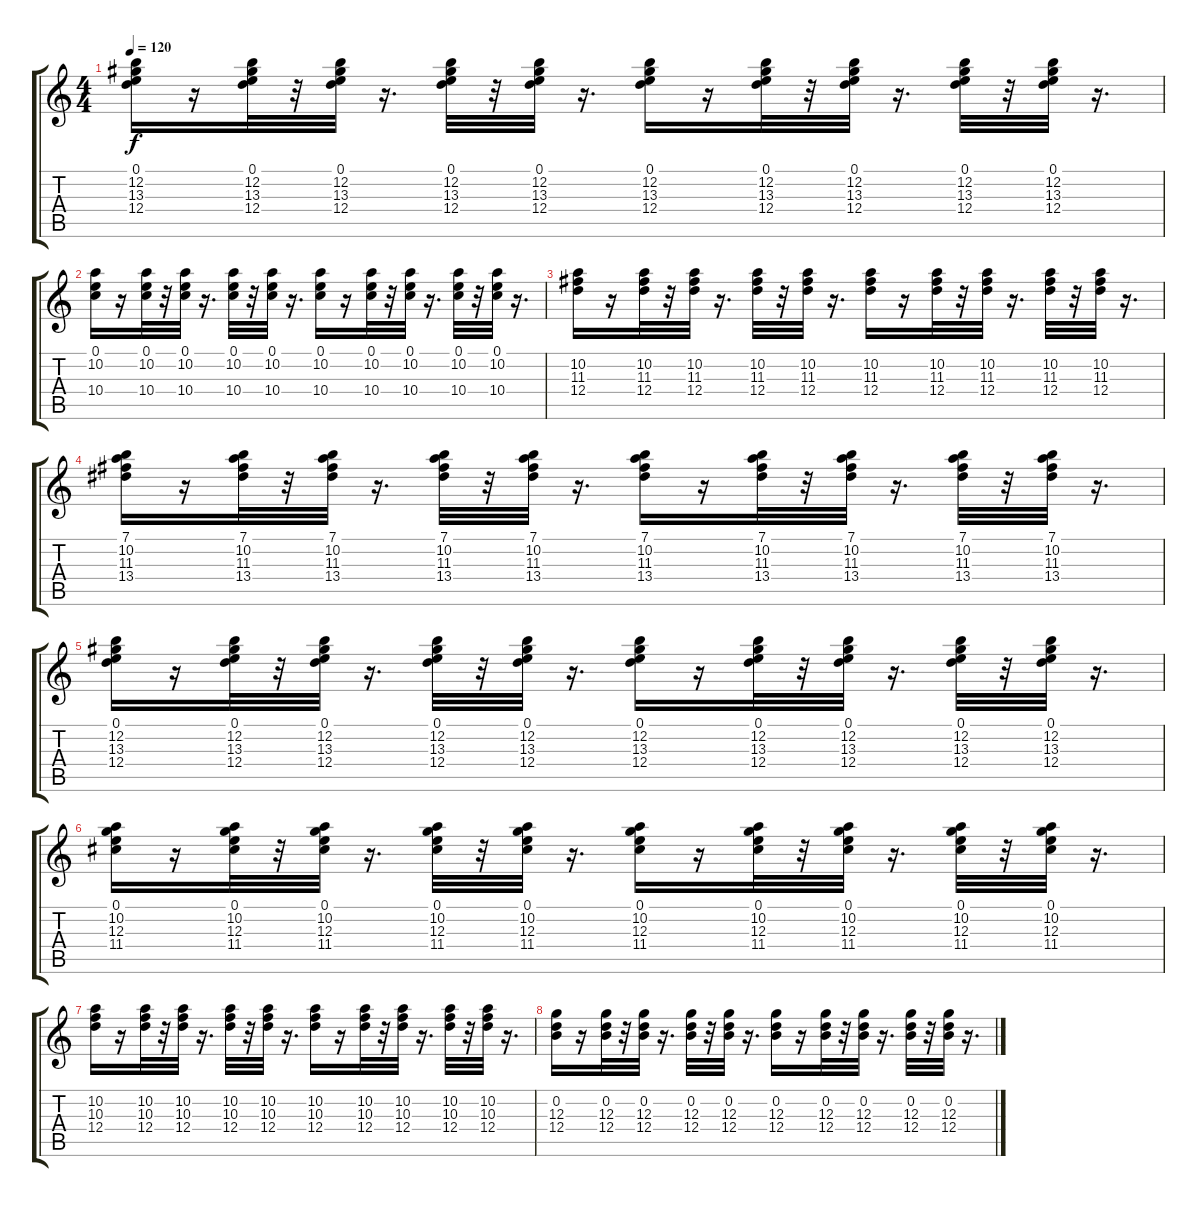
\track "" {instrument electricguitarjazz}
\staff {score tabs}
\tuning (E4 B3 G3 D3 A2 E2) {hide}
\ts (4 4)
\tempo 120
\clef g2
\ks c
(0.1 12.2 13.3 12.4).16{dy f} r.16 (0.1 12.2 13.3 12.4).32 r.32 (0.1 12.2 13.3 12.4).32 r.16{d} (0.1 12.2 13.3 12.4).32 r.32 (0.1 12.2 13.3 12.4).32 r.16{d} (0.1 12.2 13.3 12.4).16 r.16 (0.1 12.2 13.3 12.4).32 r.32 (0.1 12.2 13.3 12.4).32 r.16{d} (0.1 12.2 13.3 12.4).32 r.32 (0.1 12.2 13.3 12.4).32 r.16{d} |
(0.1 10.2 10.4).16 r.16 (0.1 10.2 10.4).32 r.32 (0.1 10.2 10.4).32 r.16{d} (0.1 10.2 10.4).32 r.32 (0.1 10.2 10.4).32 r.16{d} (0.1 10.2 10.4).16 r.16 (0.1 10.2 10.4).32 r.32 (0.1 10.2 10.4).32 r.16{d} (0.1 10.2 10.4).32 r.32 (0.1 10.2 10.4).32 r.16{d} |
(10.2 11.3 12.4).16 r.16 (10.2 11.3 12.4).32 r.32 (10.2 11.3 12.4).32 r.16{d} (10.2 11.3 12.4).32 r.32 (10.2 11.3 12.4).32 r.16{d} (10.2 11.3 12.4).16 r.16 (10.2 11.3 12.4).32 r.32 (10.2 11.3 12.4).32 r.16{d} (10.2 11.3 12.4).32 r.32 (10.2 11.3 12.4).32 r.16{d} |
(7.1 10.2 11.3 13.4).16 r.16 (7.1 10.2 11.3 13.4).32 r.32 (7.1 10.2 11.3 13.4).32 r.16{d} (7.1 10.2 11.3 13.4).32 r.32 (7.1 10.2 11.3 13.4).32 r.16{d} (7.1 10.2 11.3 13.4).16 r.16 (7.1 10.2 11.3 13.4).32 r.32 (7.1 10.2 11.3 13.4).32 r.16{d} (7.1 10.2 11.3 13.4).32 r.32 (7.1 10.2 11.3 13.4).32 r.16{d} |
(0.1 12.2 13.3 12.4).16 r.16 (0.1 12.2 13.3 12.4).32 r.32 (0.1 12.2 13.3 12.4).32 r.16{d} (0.1 12.2 13.3 12.4).32 r.32 (0.1 12.2 13.3 12.4).32 r.16{d} (0.1 12.2 13.3 12.4).16 r.16 (0.1 12.2 13.3 12.4).32 r.32 (0.1 12.2 13.3 12.4).32 r.16{d} (0.1 12.2 13.3 12.4).32 r.32 (0.1 12.2 13.3 12.4).32 r.16{d} |
(0.1 10.2 12.3 11.4).16 r.16 (0.1 10.2 12.3 11.4).32 r.32 (0.1 10.2 12.3 11.4).32 r.16{d} (0.1 10.2 12.3 11.4).32 r.32 (0.1 10.2 12.3 11.4).32 r.16{d} (0.1 10.2 12.3 11.4).16 r.16 (0.1 10.2 12.3 11.4).32 r.32 (0.1 10.2 12.3 11.4).32 r.16{d} (0.1 10.2 12.3 11.4).32 r.32 (0.1 10.2 12.3 11.4).32 r.16{d} |
(10.2 10.3 12.4).16 r.16 (10.2 10.3 12.4).32 r.32 (10.2 10.3 12.4).32 r.16{d} (10.2 10.3 12.4).32 r.32 (10.2 10.3 12.4).32 r.16{d} (10.2 10.3 12.4).16 r.16 (10.2 10.3 12.4).32 r.32 (10.2 10.3 12.4).32 r.16{d} (10.2 10.3 12.4).32 r.32 (10.2 10.3 12.4).32 r.16{d} |
(0.2 12.3 12.4).16 r.16 (0.2 12.3 12.4).32 r.32 (0.2 12.3 12.4).32 r.16{d} (0.2 12.3 12.4).32 r.32 (0.2 12.3 12.4).32 r.16{d} (0.2 12.3 12.4).16 r.16 (0.2 12.3 12.4).32 r.32 (0.2 12.3 12.4).32 r.16{d} (0.2 12.3 12.4).32 r.32 (0.2 12.3 12.4).32 r.16{d}
